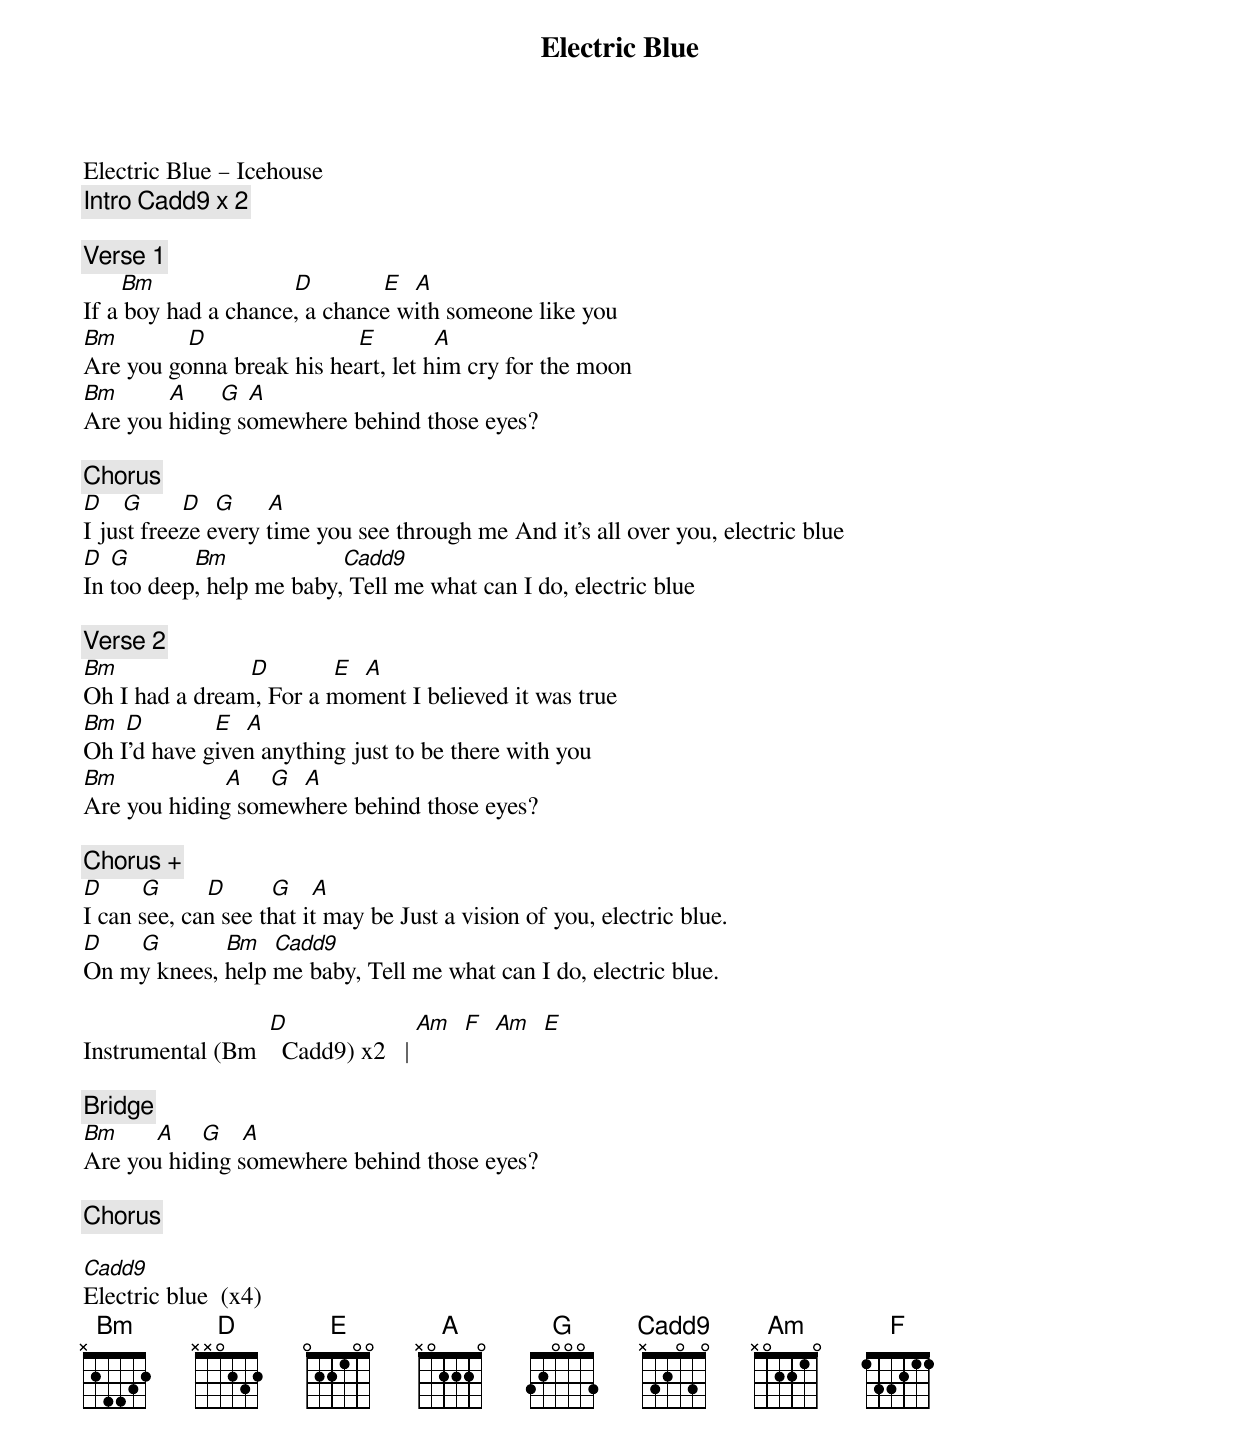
{title: Electric Blue}
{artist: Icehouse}
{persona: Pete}
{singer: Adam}
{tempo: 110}
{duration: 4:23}
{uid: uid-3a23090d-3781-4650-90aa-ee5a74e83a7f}
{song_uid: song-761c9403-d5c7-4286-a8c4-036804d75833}



Electric Blue – Icehouse
{comment: Intro Cadd9 x 2}

{comment: Verse 1}
      [Bm]	                     [D]				       [E] 	[A]
If a boy had a chance, a chance with someone like you
[Bm]   		      [D]	                       [E]			      [A]
Are you gonna break his heart, let him cry for the moon
[Bm]		      [A]					[G]	[A]
Are you hiding somewhere behind those eyes?

{comment: Chorus}
[D]		 [G]						[D]		[G]		   [A]
I just freeze every time you see through me And it's all over you, electric blue
[D]	[G]	         [Bm]	                 [Cadd9]
In too deep, help me baby, Tell me what can I do, electric blue

{comment: Verse 2}
[Bm]	                    [D]				      [E] 	[A]
Oh I had a dream, For a moment I believed it was true
[Bm]	[D]           [E]		[A]
Oh I'd have given anything just to be there with you
[Bm]                 [A]			 [G]		[A]
Are you hiding somewhere behind those eyes?

{comment: Chorus +}
[D]	     [G]					  [D]		     [G]			[A]
I can see, can see that it may be	Just a vision of you, electric blue.
[D]		    [G]		  		    [Bm]		[Cadd9]
On my knees, help me baby, Tell me what can I do, electric blue.

Instrumental	(Bm  [D]  Cadd9) x2   |	[Am]  [F]  [Am]  [E]

{comment: Bridge}
[Bm]	     [A]		  [G]	  [A]
Are you hiding somewhere behind those eyes?

{comment: Chorus}

[Cadd9]
Electric blue  (x4)
